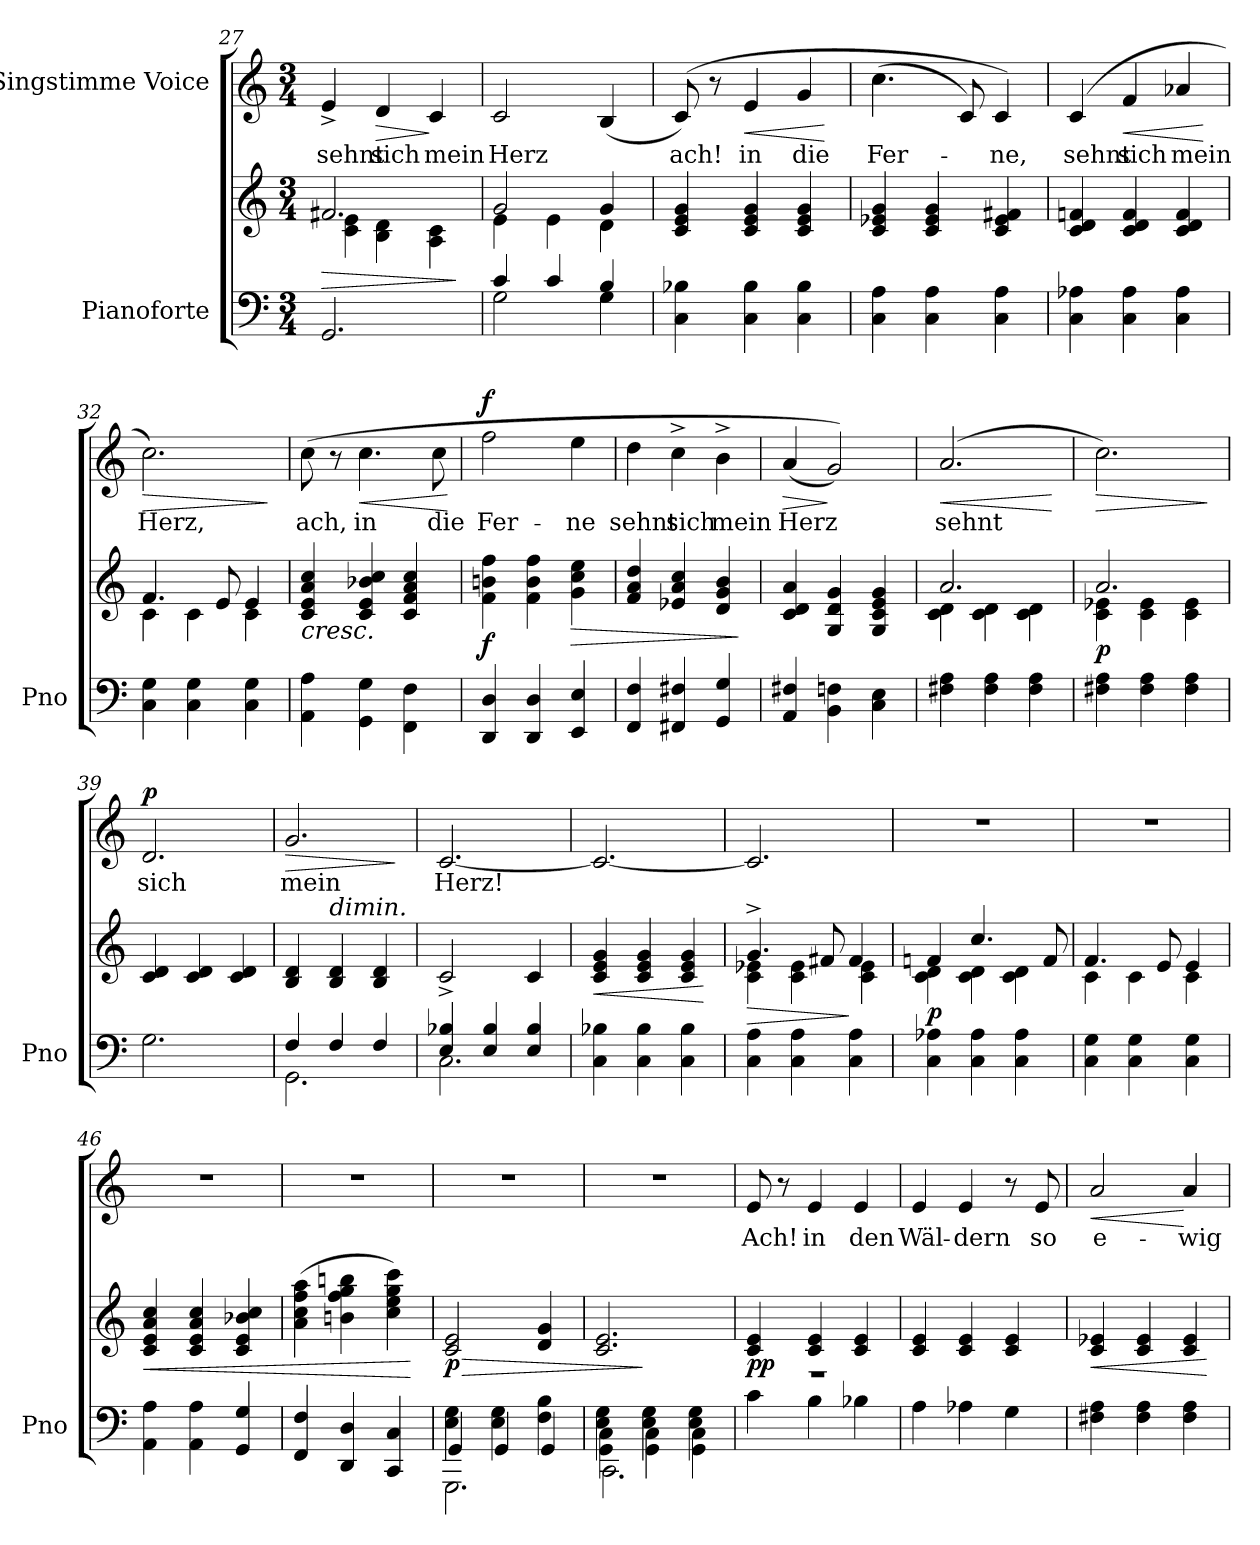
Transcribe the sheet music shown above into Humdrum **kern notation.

**kern	**kern	**dynam	**kern	**text	**dynam
*part2	*part2	*part2	*part1	*part1	*part1
*staff3	*staff2	*staff2/3	*staff1	*staff1	*staff1
*I"Pianoforte	*	*	*I"Singstimme Voice	*	*
*I'Pno	*	*	*	*	*
*clefF4	*clefG2	*	*clefG2	*	*
*k[]	*k[]	*	*k[]	*	*
*M3/4	*M3/4	*	*M3/4	*	*
=27	=27	=27	=27	=27	=27
!	!	!LO:HP:b	!	!	!
*	*^	*	*	*	*
2.GG/	2.f#X/	4c\ 4e\	>	4e^>/	sehnt	.
!	!	!	!	!	!	!LO:HP:b
.	.	4B\ 4d\	.	4d/	sich	>
.	.	4A\ 4c\	.	4c/	mein	]
*	*v	*v	*	*	*	*
.	.	]	.	.	.
=28	=28	=28	=28	=28	=28
*^	*^	*	*	*	*
4c/	2G\	2g/	4e\	.	2c/	Herz	.
4c/	.	.	4e\	.	.	.	.
4B/	4G\	4g/	4d\	.	(4B/	.	.
*v	*v	*	*	*	*	*	*
*	*v	*v	*	*	*	*
=29	=29	=29	=29	=29	=29
4C\ 4B-X\	4c/ 4e/ 4g/	.	(8c/)	ach!	.
.	.	.	8r	.	.
!	!	!	!	!	!LO:HP:b
4C\ 4B-\	4c/ 4e/ 4g/	.	4e/	in	<
4C\ 4B-\	4c/ 4e/ 4g/	.	4g/	die	.
.	.	.	.	.	[
=30	=30	=30	=30	=30	=30
4C\ 4A\	4c/ 4e-X/ 4g/	.	(4.cc\	Fer-	.
4C\ 4A\	4c/ 4e-/ 4g/	.	.	.	.
.	.	.	8c/)	.	.
4C\ 4A\	4c/ 4e-/ 4f#X/	.	4c/)	-ne,	.
=31	=31	=31	=31	=31	=31
4C\ 4A-X\	4c/ 4d/ 4fn/	.	(>4c/	sehnt	.
!	!	!	!	!	!LO:HP:b
4C\ 4A-\	4c/ 4d/ 4f/	.	4f/	sich	<
4C\ 4A-\	4c/ 4d/ 4f/	.	4a-X/	mein	.
.	.	.	.	.	[
=32	=32	=32	=32	=32	=32
*	*^	*	*	*	*
!	!	!	!	!	!	!LO:HP:b
4C\ 4G\	4.f/	4c\	.	2.cc\)	Herz,	>
4C\ 4G\	.	4c\	.	.	.	.
.	8e/	.	.	.	.	.
4C\ 4G\	4e/	4c\	.	.	.	.
*	*v	*v	*	*	*	*
.	.	.	.	.	]
=33	=33	=33	=33	=33	=33
!	!LO:TX:b:i:t=cresc.	!	!	!	!
4AA\ 4A\	4c/ 4e/ 4a/ 4cc/	.	(8cc\	ach,	.
.	.	.	8r	.	.
!	!	!	!	!	!LO:HP:b
4GG\ 4G\	4c/ 4e/ 4b-X/ 4cc/	.	4.cc\	in	<
4FF\ 4F\	4c/ 4f/ 4a/ 4cc/	.	.	.	.
.	.	.	8cc\	die	.
.	.	.	.	.	[
=34	=34	=34	=34	=34	=34
!	!	!LO:DY:b	!	!	!LO:DY:a
4DD/ 4D/	4f\ 4bn\ 4ff\	f	2ff\	Fer-	f
4DD/ 4D/	4f\ 4b\ 4ff\	.	.	.	.
!	!	!LO:HP:b	!	!	!
4EE/ 4E/	4g\ 4cc\ 4ee\	>	4ee\	-ne	.
=35	=35	=35	=35	=35	=35
4FF/ 4F/	4f/ 4a/ 4dd/	.	4dd\	sehnt	.
4FF#X/ 4F#X/	4e-X/ 4a/ 4cc/	.	4cc^\	sich	.
4GG/ 4G/	4d/ 4g/ 4b/	.	4b^\	mein	.
.	.	]	.	.	.
=36	=36	=36	=36	=36	=36
!	!	!	!	!	!LO:HP:b
4AA/ 4F#X/	4c/ 4d/ 4a/	.	(4a/	Herz	>
4BB\ 4Fn\	4G/ 4d/ 4g/	.	2g/))	.	]
4C\ 4E\	4G/ 4c/ 4e/ 4g/	.	.	.	.
=37	=37	=37	=37	=37	=37
*	*^	*	*	*	*
!	!	!	!	!	!	!LO:HP:b
4F#X\ 4A\	2.a/	4c\ 4d\	.	(>2.a/	sehnt	<
4F#\ 4A\	.	4c\ 4d\	.	.	.	.
4F#\ 4A\	.	4c\ 4d\	.	.	.	.
*	*v	*v	*	*	*	*
.	.	.	.	.	[
=38	=38	=38	=38	=38	=38
*	*^	*	*	*	*
!	!	!	!LO:DY:b	!	!	!LO:HP:b
4F#X\ 4A\	2.a/	4c\ 4e-X\	p	2.cc\)	.	>
4F#\ 4A\	.	4c\ 4e-\	.	.	.	.
4F#\ 4A\	.	4c\ 4e-\	.	.	.	.
*	*v	*v	*	*	*	*
.	.	.	.	.	]
=39	=39	=39	=39	=39	=39
!	!	!	!	!	!LO:DY:a
2.G\	4c/ 4d/	.	2.d/	sich	p
.	4c/ 4d/	.	.	.	.
.	4c/ 4d/	.	.	.	.
=40	=40	=40	=40	=40	=40
*^	*	*	*	*	*
!	!	!	!	!	!	!LO:HP:b
4F/	2.GG\	4B/ 4d/	.	2.g/	mein	>
!	!	!LO:TX:a:i:t=dimin.	!	!	!	!
4F/	.	4B/ 4d/	.	.	.	.
4F/	.	4B/ 4d/	.	.	.	.
*v	*v	*	*	*	*	*
.	.	.	.	.	]
=41	=41	=41	=41	=41	=41
*^	*	*	*	*	*
4E/ 4B-X/	2.C\	2c^/	.	[2.c/	Herz!	.
4E/ 4B-/	.	.	.	.	.	.
4E/ 4B-/	.	4c/	.	.	.	.
*v	*v	*	*	*	*	*
=42	=42	=42	=42	=42	=42
!	!	!LO:HP:b	!	!	!
4C\ 4B-X\	4c/ 4e/ 4g/	<	2.c/_	.	.
4C\ 4B-\	4c/ 4e/ 4g/	.	.	.	.
4C\ 4B-\	4c/ 4e/ 4g/	.	.	.	.
.	.	[	.	.	.
=43	=43	=43	=43	=43	=43
!	!	!LO:HP:b	!	!	!
*	*^	*	*	*	*
4C\ 4A\	4.g^/	4c\ 4e-X\	>	2.c/]	.	.
4C\ 4A\	.	4c\ 4e-\	.	.	.	.
.	8f#X/	.	.	.	.	.
4C\ 4A\	4f#/	4c\ 4e-\	]	.	.	.
=44	=44	=44	=44	=44	=44	=44
!	!	!	!LO:DY:b	!	!	!
4C\ 4A-X\	4fn/	4c\ 4d\	p	2.r	.	.
4C\ 4A-\	4.cc/	4c\ 4d\	.	.	.	.
4C\ 4A-\	.	4c\ 4d\	.	.	.	.
.	8f/	.	.	.	.	.
=45	=45	=45	=45	=45	=45	=45
4C\ 4G\	4.f/	4c\	.	2.r	.	.
4C\ 4G\	.	4c\	.	.	.	.
.	8e/	.	.	.	.	.
4C\ 4G\	4e/	4c\	.	.	.	.
=46	=46	=46	=46	=46	=46	=46
!	!	!	!LO:HP:b	!	!	!
*	*v	*v	*	*	*	*
4AA\ 4A\	4c/ 4e/ 4a/ 4cc/	<	2.r	.	.
4AA\ 4A\	4c/ 4e/ 4a/ 4cc/	.	.	.	.
4GG/ 4G/	4c/ 4e/ 4b-X/ 4cc/	.	.	.	.
=47	=47	=47	=47	=47	=47
4FF/ 4F/	(4a\ 4cc\ 4ff\ 4aa\	.	2.r	.	.
4DD/ 4D/	4bn\ 4ff\ 4gg\ 4bbn\	.	.	.	.
4CC/ 4C/	4cc\ 4ee\ 4gg\ 4ccc\)	.	.	.	.
.	.	[	.	.	.
=48	=48	=48	=48	=48	=48
*^	*	*	*	*	*
*	*^	*	*	*	*	*
!	!	!	!	!LO:HP:b	!	!	!
!	!	!	!	!LO:DY:n=1:b	!	!	!
4E\ 4G\	4GG/	2.GGG\	2c/ 2e/	> p	2.r	.	.
4E\ 4G\	4GG/	.	.	.	.	.	.
4F\ 4B\	4GG/	.	4d/ 4g/	.	.	.	.
=49	=49	=49	=49	=49	=49	=49	=49
4E\ 4G\	4GG\ 4C\	2.CC\	2.c/ 2.e/	.	2.r	.	.
4E\ 4G\	4GG\ 4C\	.	.	]	.	.	.
4E\ 4G\	4GG\ 4C\	.	.	.	.	.	.
*	*v	*v	*	*	*	*	*
=50	=50	=50	=50	=50	=50	=50
*	*	*^	*	*	*	*
!	!	!	!	!LO:DY:b	!	!	!
*v	*v	*	*	*	*	*	*
4c\	4c/ 4e/	2.r	pp	8e/	Ach!	.
.	.	.	.	8r	.	.
4B\	4c/ 4e/	.	.	4e/	in	.
4B-X\	4c/ 4e/	.	.	4e/	den	.
*	*v	*v	*	*	*	*
=51	=51	=51	=51	=51	=51
4A\	4c/ 4e/	.	4e/	Wäl-	.
4A-X\	4c/ 4e/	.	4e/	-dern	.
4G\	4c/ 4e/	.	8r	.	.
.	.	.	8e/	so	.
=52	=52	=52	=52	=52	=52
!	!	!LO:HP:b	!	!	!LO:HP:b
4F#X\ 4A\	4c/ 4e-X/	<	2a/	e-	<
4F#\ 4A\	4c/ 4e-/	.	.	.	.
4F#\ 4A\	4c/ 4e-/	.	4a/	-wig	[
.	.	[	.	.	.
=	=	=	=	=	=
*-	*-	*-	*-	*-	*-
